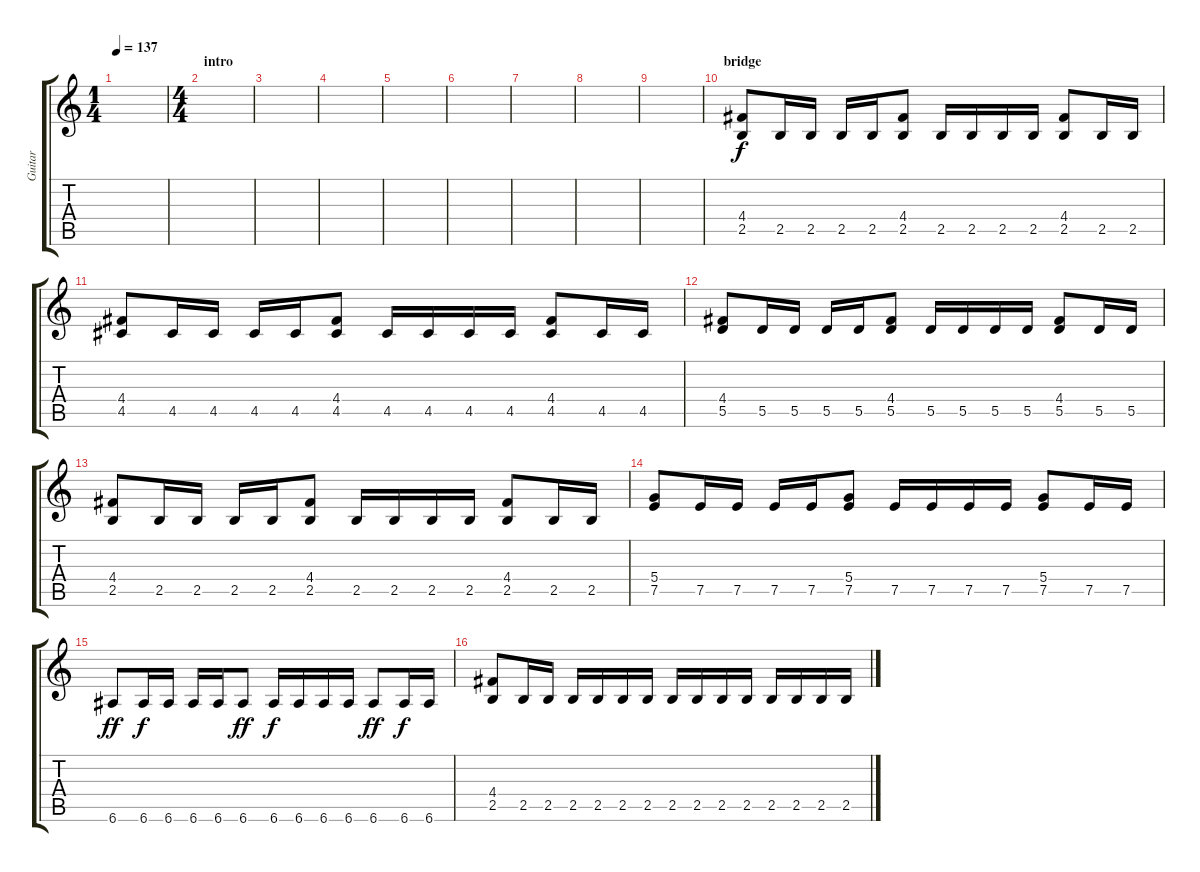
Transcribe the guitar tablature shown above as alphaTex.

\track ("Guitar" "Guitar") {instrument distortionguitar}
\staff {score tabs}
\tuning (E4 B3 G3 D3 A2 E2) {hide}
\ts (1 4)
\tempo 137
\clef g2
\ks c
|
\ts (4 4)
\section ("" "intro")
|
|
|
|
|
|
|
|
\section ("" "bridge")
(4.4 2.5).8 2.5.16 2.5.16 2.5.16 2.5.16 (4.4 2.5).8 2.5.16 2.5.16 2.5.16 2.5.16 (4.4 2.5).8 2.5.16 2.5.16 |
(4.4 4.5).8 4.5.16 4.5.16 4.5.16 4.5.16 (4.4 4.5).8 4.5.16 4.5.16 4.5.16 4.5.16 (4.4 4.5).8 4.5.16 4.5.16 |
(4.4 5.5).8 5.5.16 5.5.16 5.5.16 5.5.16 (4.4 5.5).8 5.5.16 5.5.16 5.5.16 5.5.16 (4.4 5.5).8 5.5.16 5.5.16 |
(4.4 2.5).8 2.5.16 2.5.16 2.5.16 2.5.16 (4.4 2.5).8 2.5.16 2.5.16 2.5.16 2.5.16 (4.4 2.5).8 2.5.16 2.5.16 |
(5.4 7.5).8 7.5.16 7.5.16 7.5.16 7.5.16 (5.4 7.5).8 7.5.16 7.5.16 7.5.16 7.5.16 (5.4 7.5).8 7.5.16 7.5.16 |
6.6.8{dy ff} 6.6.16{dy f} 6.6.16 6.6.16 6.6.16 6.6.8{dy ff} 6.6.16{dy f} 6.6.16 6.6.16 6.6.16 6.6.8{dy ff} 6.6.16{dy f} 6.6.16 |
(4.4 2.5).8 2.5.16 2.5.16 2.5.16 2.5.16 2.5.16 2.5.16 2.5.16 2.5.16 2.5.16 2.5.16 2.5.16 2.5.16 2.5.16 2.5.16
